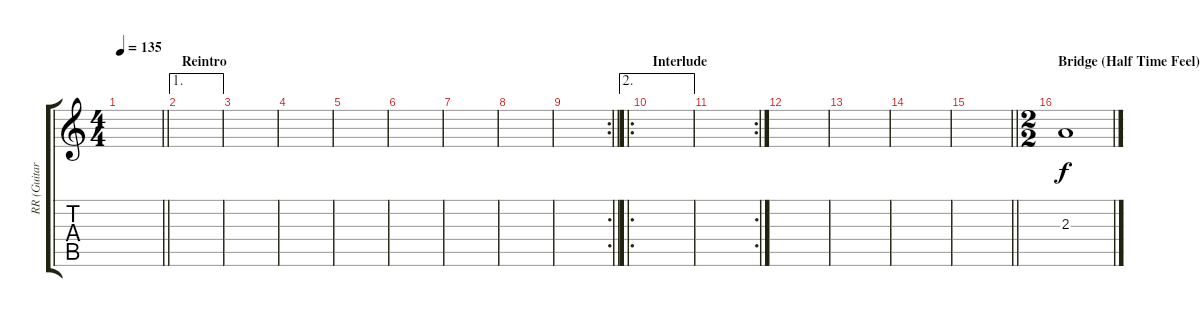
\track ("RR (Guitar 3)" "RR (Guitar") {instrument distortionguitar}
\staff {score tabs}
\tuning (E4 B3 G3 D3 A2 E2) {hide}
\ts (4 4)
\tempo 135
\clef g2
\barLineRight lightlight
\ks c
|
\ae 1
\section ("" "Reintro")
|
|
|
|
|
|
|
\rc 2
\barLineRight lightlight
|
\ae 2
\ro
\section ("" "Interlude")
|
\rc 2
|
|
|
|
\barLineRight lightlight
|
\ts (2 2)
\section ("" "Bridge (Half Time Feel)")
2.3.1
